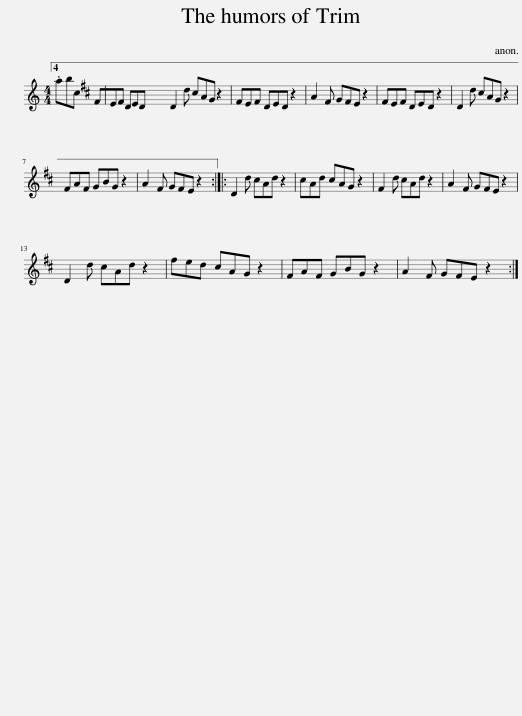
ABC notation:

X:1
L:1/8
M:4/4
I:linebreak $
K:C
V:1 treble
V:1
 .abc ^FEF DED | D2 d ^cAG z2 | ^FEF DED z2 | A2 ^F GFE z2 | ^FEF DED z2 | %5
 D2 d ^cAG z2 |$ ^FAF GBG z2 | A2 ^F GFE z2 :: D2 d ^cAd z2 | ^cAd cAG z2 | %10
 ^F2 d ^cAd z2 | A2 ^F GFE z2 |$ D2 d ^cAd z2 | ^fed ^cAG z2 | ^FAF GBG z2 | %15
 A2 ^F GFE z2 :| %16
